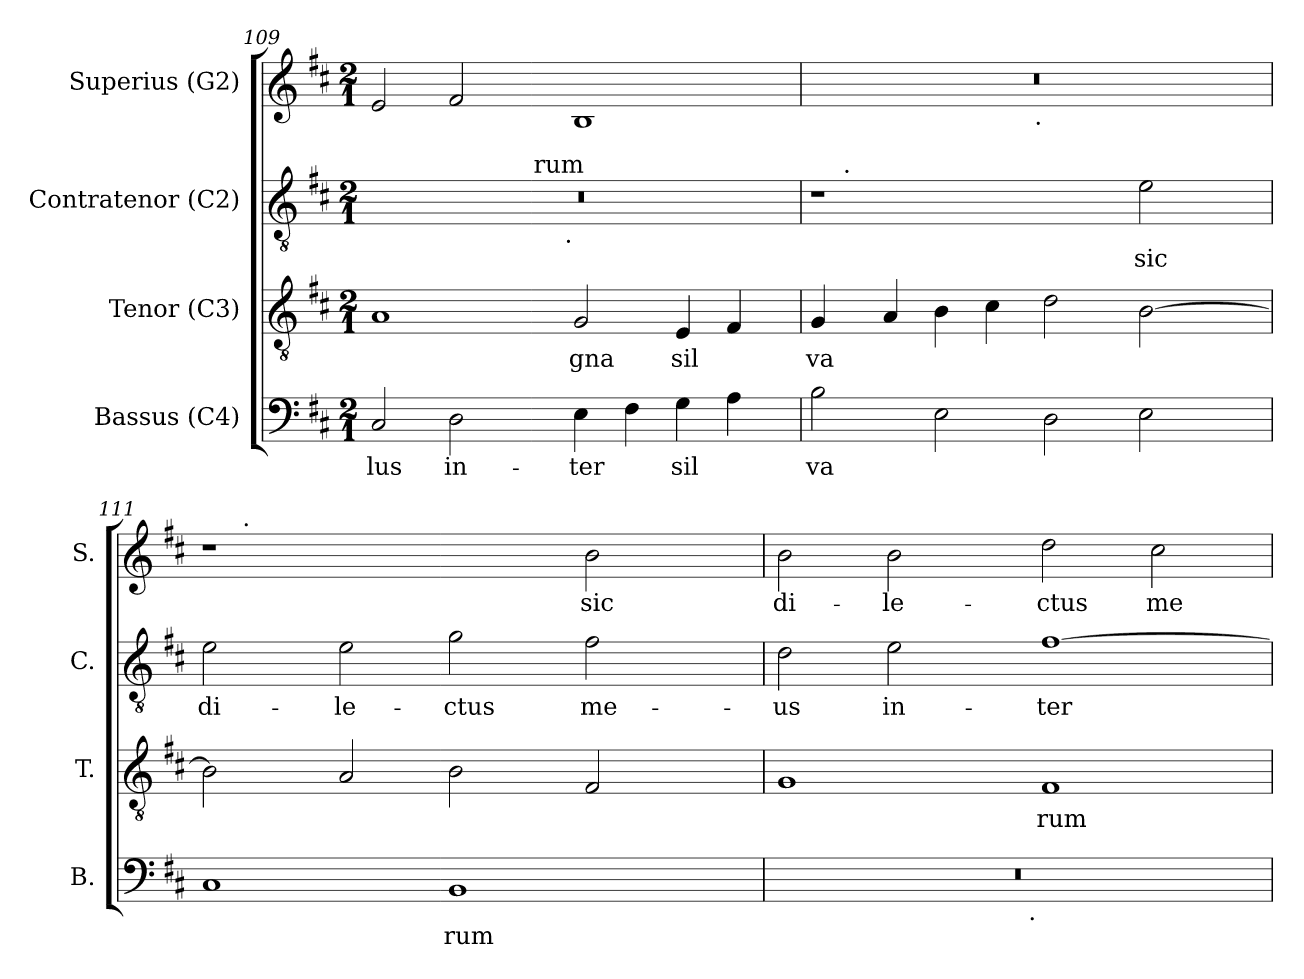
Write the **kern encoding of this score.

**kern	**text	**kern	**text	**kern	**text	**kern	**text
*part4	*part4	*part3	*part3	*part2	*part2	*part1	*part1
*staff4	*staff4	*staff3	*staff3	*staff2	*staff2	*staff1	*staff1
*I"Bassus (C4)	*	*I"Tenor (C3)	*	*I"Contratenor (C2)	*	*I"Superius (G2)	*
*I'B.	*	*I'T.	*	*I'C.	*	*I'S.	*
*clefF4	*	*clefGv2	*	*clefGv2	*	*clefG2	*
*k[f#c#]	*	*k[f#c#]	*	*k[f#c#]	*	*k[f#c#]	*
*D:	*	*D:	*	*D:	*	*D:	*
*M2/1	*	*M2/1	*	*M2/1	*	*M2/1	*
=109	=109	=109	=109	=109	=109	=109	=109
!	!LO:LY:b:cj	!	!LO:LY:b:cj	!	!	!	!LO:LY:b:cj
*	*	*	*	*^	*	*	*
*	*	*	*	*	*^	*	*	*
2C#/	-lus	1A	--	0r	2..ryy	2ryy	.	2e/	--
!	!LO:LY:b:cj	!	!	!	!	!	!	!	!LO:LY:b:cj
2D\	in-	.	.	.	.	4ryy	.	2f#/	--
.	.	.	.	.	.	8...ryy	.	.	.
!	!	!	!	!	!LO:TX:a:t=rum	!	!	!	!
.	.	.	.	.	1ryy	.	.	.	.
!	!	!	!	!	!	!LO:TX:b:t=.	!	!	!
.	.	.	.	.	.	1ryy	.	.	.
!	!LO:LY:b:cj	!	!LO:LY:b:cj	!	!	!	!	!	!LO:LY:b:cj
4E\	-ter	2G/	-gna	.	.	.	.	1B	--
!	!LO:LY:b:cj	!	!	!	!	!	!	!	!
4F#\	.	.	.	.	.	.	.	.	.
!	!LO:LY:b:cj	!	!LO:LY:b:cj	!	!	!	!	!	!
4G\	sil-	4E/	sil-	.	.	.	.	.	.
!	!LO:LY:b:cj	!	!LO:LY:b:cj	!	!	!	!	!	!
4A\	--	4F#/	--	.	.	.	.	.	.
.	.	.	.	.	8ryy	.	.	.	.
.	.	.	.	.	.	64ryy	.	.	.
=110	=110	=110	=110	=110	=110	=110	=110	=110	=110
!	!LO:LY:b:cj	!	!LO:LY:b:cj	!	!	!	!	!	!
*	*	*	*	*	*v	*v	*	*^	*
2B\	-va-	4G/	-va-	1r	16ryy	.	0r	2ryy	.
.	.	.	.	.	64ryy	.	.	.	.
!	!	!	!	!	!LO:TX:a:t=.	!	!	!	!
.	.	.	.	.	1ryy	.	.	.	.
!	!	!	!LO:LY:b:cj	!	!	!	!	!	!
.	.	4A/	--	.	.	.	.	.	.
!	!LO:LY:b:cj	!	!LO:LY:b:cj	!	!	!	!	!	!
2E\	--	4B\	--	.	.	.	.	4ryy	.
!	!	!	!LO:LY:b:cj	!	!	!	!	!	!
.	.	4c#\	--	.	.	.	.	8...ryy	.
!	!	!	!	!	!	!	!	!LO:TX:b:t=.	!
.	.	.	.	.	.	.	.	1ryy	.
!	!LO:LY:b:cj	!	!LO:LY:b:cj	!	!	!	!	!	!
2D\	--	2d\	--	2ryy	.	.	.	.	.
.	.	.	.	.	2ryy	.	.	.	.
!	!LO:LY:b:cj	!	!LO:LY:b:cj	!	!	!LO:LY:b:cj	!	!	!
2E\	--	[<2B\	--	2e\	.	sic	.	.	.
.	.	.	.	.	4ryy	.	.	.	.
.	.	.	.	.	8ryy	.	.	.	.
.	.	.	.	.	32.ryy	.	.	.	.
.	.	.	.	.	.	.	.	64ryy	.
!!LO:LB:g=z	!!
=111	=111	=111	=111	=111	=111	=111	=111	=111	=111
!	!LO:LY:b:cj	!	!LO:LY:b:cj	!	!	!LO:LY:b:cj	!	!	!
*	*	*	*	*v	*v	*	*	*	*
1C#	--	2B\]	--	2e\	di-	1r	16.ryy	.
!	!	!	!	!	!	!	!LO:TX:a:t=.	!
.	.	.	.	.	.	.	1ryy	.
!	!	!	!LO:LY:b:cj	!	!LO:LY:b:cj	!	!	!
.	.	2A/	--	2e\	-le-	.	.	.
!	!LO:LY:b:cj	!	!LO:LY:b:cj	!	!LO:LY:b:cj	!	!	!
1BB	-rum	2B\	--	2g\	-ctus	2ryy	.	.
.	.	.	.	.	.	.	2ryy	.
!	!	!	!LO:LY:b:cj	!	!LO:LY:b:cj	!	!	!LO:LY:b:cj
.	.	2F#/	--	2f#\	me-	2b\	.	-sic
.	.	.	.	.	.	.	4ryy	.
.	.	.	.	.	.	.	8ryy	.
.	.	.	.	.	.	.	32ryy	.
=112	=112	=112	=112	=112	=112	=112	=112	=112
!	!	!	!LO:LY:b:cj	!	!LO:LY:b:cj	!	!	!LO:LY:b:cj
*^	*	*	*	*	*	*v	*v	*
0r	2ryy	.	1G	--	2d\	-us	2b\	di-
!	!	!	!	!	!	!LO:LY:b:cj	!	!LO:LY:b:cj
.	4ryy	.	.	.	2e\	in-	2b\	-le-
.	8...ryy	.	.	.	.	.	.	.
!	!LO:TX:b:t=.	!	!	!	!	!	!	!
.	1ryy	.	.	.	.	.	.	.
!	!	!	!	!LO:LY:b:cj	!	!LO:LY:b:cj	!	!LO:LY:b:cj
.	.	.	1F#	-rum	[>1f#	-ter	2dd\	-ctus
!	!	!	!	!	!	!	!	!LO:LY:b:cj
.	.	.	.	.	.	.	2cc#\	me-
.	64ryy	.	.	.	.	.	.	.
*v	*v	*	*	*	*	*	*	*
=	=	=	=	=	=	=	=
*-	*-	*-	*-	*-	*-	*-	*-
